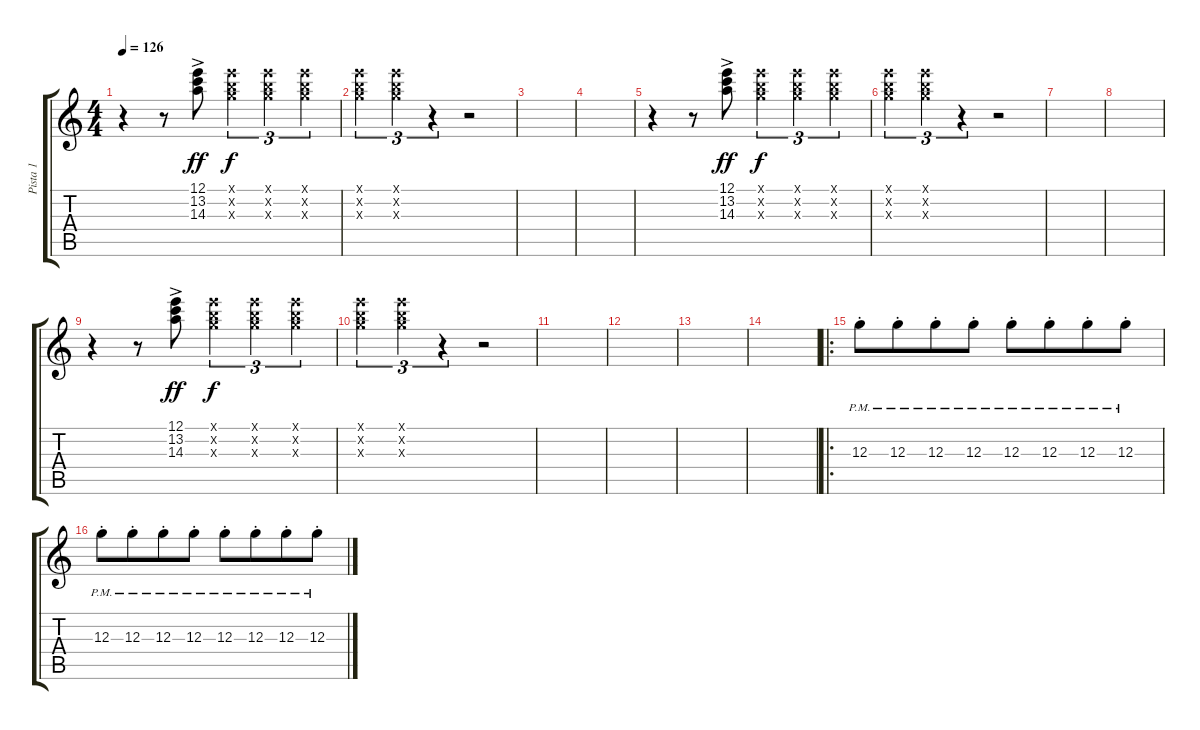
\track ("Pista 1" "Pista 1") {instrument electricguitarclean}
\staff {score tabs}
\tuning (E4 B3 G3 D3 A2 E2) {hide}
\ts (4 4)
\tempo 126
\clef g2
\ks c
r.4{dy f} r.8 (12.1 13.2 14.3{ac}).8{dy ff} (12.1{x} 12.2{x} 12.3{x}).4{tu (3 2) dy f} (12.1{x} 12.2{x} 12.3{x}).4{tu (3 2) beam merge} (12.1{x} 12.2{x} 12.3{x}).4{tu (3 2)} |
(12.1{x} 12.2{x} 12.3{x}).4{tu (3 2)} (12.1{x} 12.2{x} 12.3{x}).4{tu (3 2)} r.4{tu (3 2)} r.2 |
|
|
r.4 r.8 (12.1 13.2 14.3{ac}).8{dy ff} (12.1{x} 12.2{x} 12.3{x}).4{tu (3 2) dy f} (12.1{x} 12.2{x} 12.3{x}).4{tu (3 2) beam merge} (12.1{x} 12.2{x} 12.3{x}).4{tu (3 2)} |
(12.1{x} 12.2{x} 12.3{x}).4{tu (3 2)} (12.1{x} 12.2{x} 12.3{x}).4{tu (3 2)} r.4{tu (3 2)} r.2 |
|
|
r.4 r.8 (12.1 13.2 14.3{ac}).8{dy ff} (12.1{x} 12.2{x} 12.3{x}).4{tu (3 2) dy f} (12.1{x} 12.2{x} 12.3{x}).4{tu (3 2) beam merge} (12.1{x} 12.2{x} 12.3{x}).4{tu (3 2)} |
(12.1{x} 12.2{x} 12.3{x}).4{tu (3 2)} (12.1{x} 12.2{x} 12.3{x}).4{tu (3 2)} r.4{tu (3 2)} r.2 |
|
|
|
|
\ro
12.3{pm st}.8 12.3{pm st}.8{beam merge} 12.3{pm st}.8 12.3{pm st}.8 12.3{pm st}.8 12.3{pm st}.8{beam merge} 12.3{pm st}.8 12.3{pm st}.8 |
12.3{pm st}.8 12.3{pm st}.8{beam merge} 12.3{pm st}.8 12.3{pm st}.8 12.3{pm st}.8 12.3{pm st}.8{beam merge} 12.3{pm st}.8 12.3{pm st}.8
